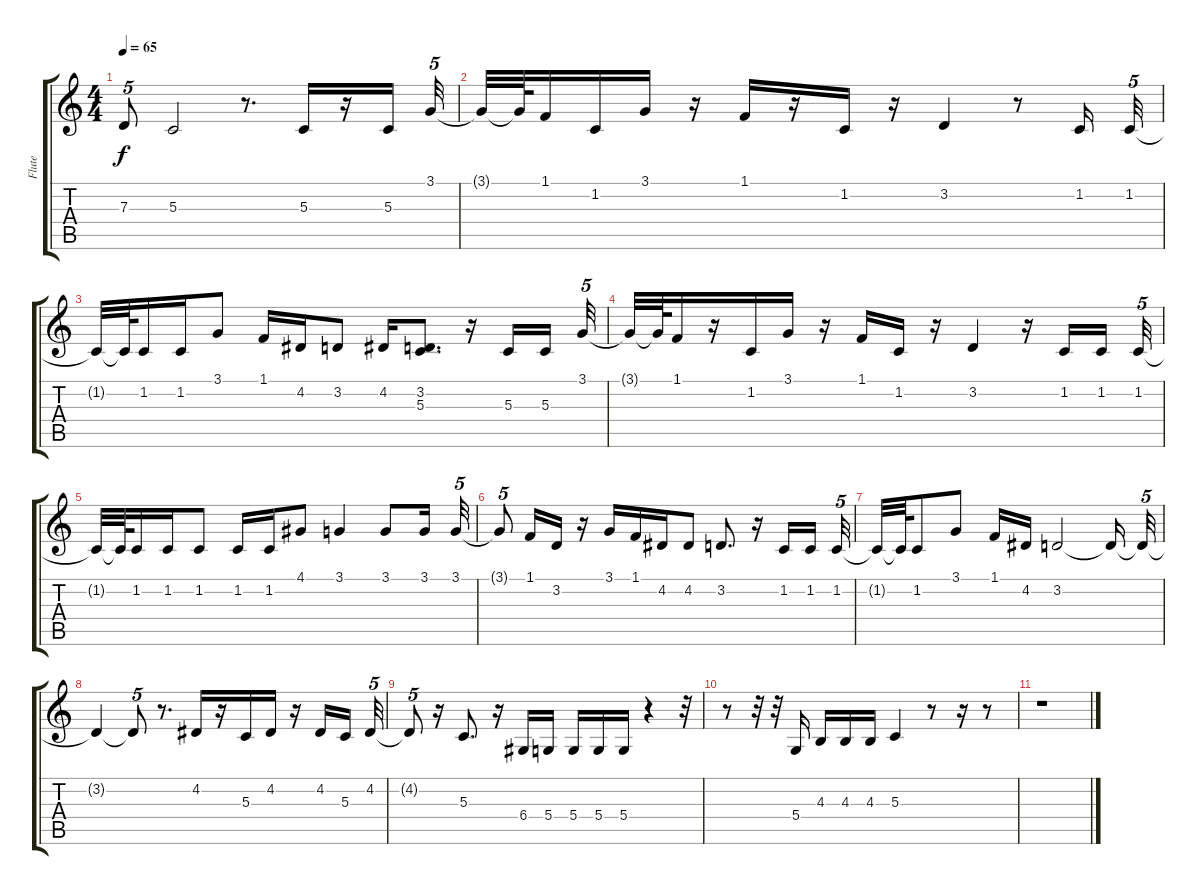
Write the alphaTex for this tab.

\track ("Flute" "Flute") {instrument flute}
\staff {score tabs}
\tuning (E4 B3 G3 D3 A2 E2) {hide}
\ts (4 4)
\tempo 65
\clef g2
\ks c
7.3{t}.8{tu (5 4) dy f} 5.3.2 r.8{d} 5.3.16 r.16 5.3.16 3.1.32{tu (5 4)} |
3.1{t}.32 3.1{t}.64 1.1.16 1.2.16 3.1.16 r.16 1.1.16 r.16 1.2.16 r.16 3.2.4 r.8 1.2.16 1.2.32{tu (5 4)} |
1.2{t}.32 1.2{t}.64 1.2.16 1.2.16 3.1.8 1.1.16 4.2.16 3.2.8 4.2.16 (3.2 5.3).8{d} r.16 5.3.16 5.3.16{beam splitsecondary} 3.1.32{tu (5 4)} |
3.1{t}.32 3.1{t}.64 1.1.16 r.16 1.2.16 3.1.16 r.16 1.1.16 1.2.16 r.16 3.2.4 r.16 1.2.16 1.2.16{beam splitsecondary} 1.2.32{tu (5 4)} |
1.2{t}.32 1.2{t}.64 1.2.16 1.2.16 1.2.8 1.2.16 1.2.16 4.1.8 3.1.4 3.1.8 3.1.16 3.1.32{tu (5 4)} |
3.1{t}.8{tu (5 4)} 1.1.16 3.2.16 r.16 3.1.16 1.1.16 4.2.16 4.2.8 3.2.8{d} r.16 1.2.16 1.2.16{beam splitsecondary} 1.2.32{tu (5 4)} |
1.2{t}.32 1.2{t}.64 1.2.8 3.1.8 1.1.16 4.2.16 3.2.2 3.2{t}.16 3.2{t}.32{tu (5 4)} |
3.2{t}.4 3.2{t}.8{tu (5 4)} r.8{d} 4.2.16 r.16 5.3.16 4.2.16 r.16 4.2.16 5.3.16{beam splitsecondary} 4.2.32{tu (5 4)} |
4.2{t}.8{tu (5 4)} r.16 5.3.8{d} r.16 6.4.16 5.4.16 5.4.16 5.4.16 5.4.16 r.4 r.32{tu (5 4)} |
r.8 r.32 r.32 5.4.16 4.3.16 4.3.16 4.3.16 5.3.4 r.8 r.16 r.8 |
r.1
